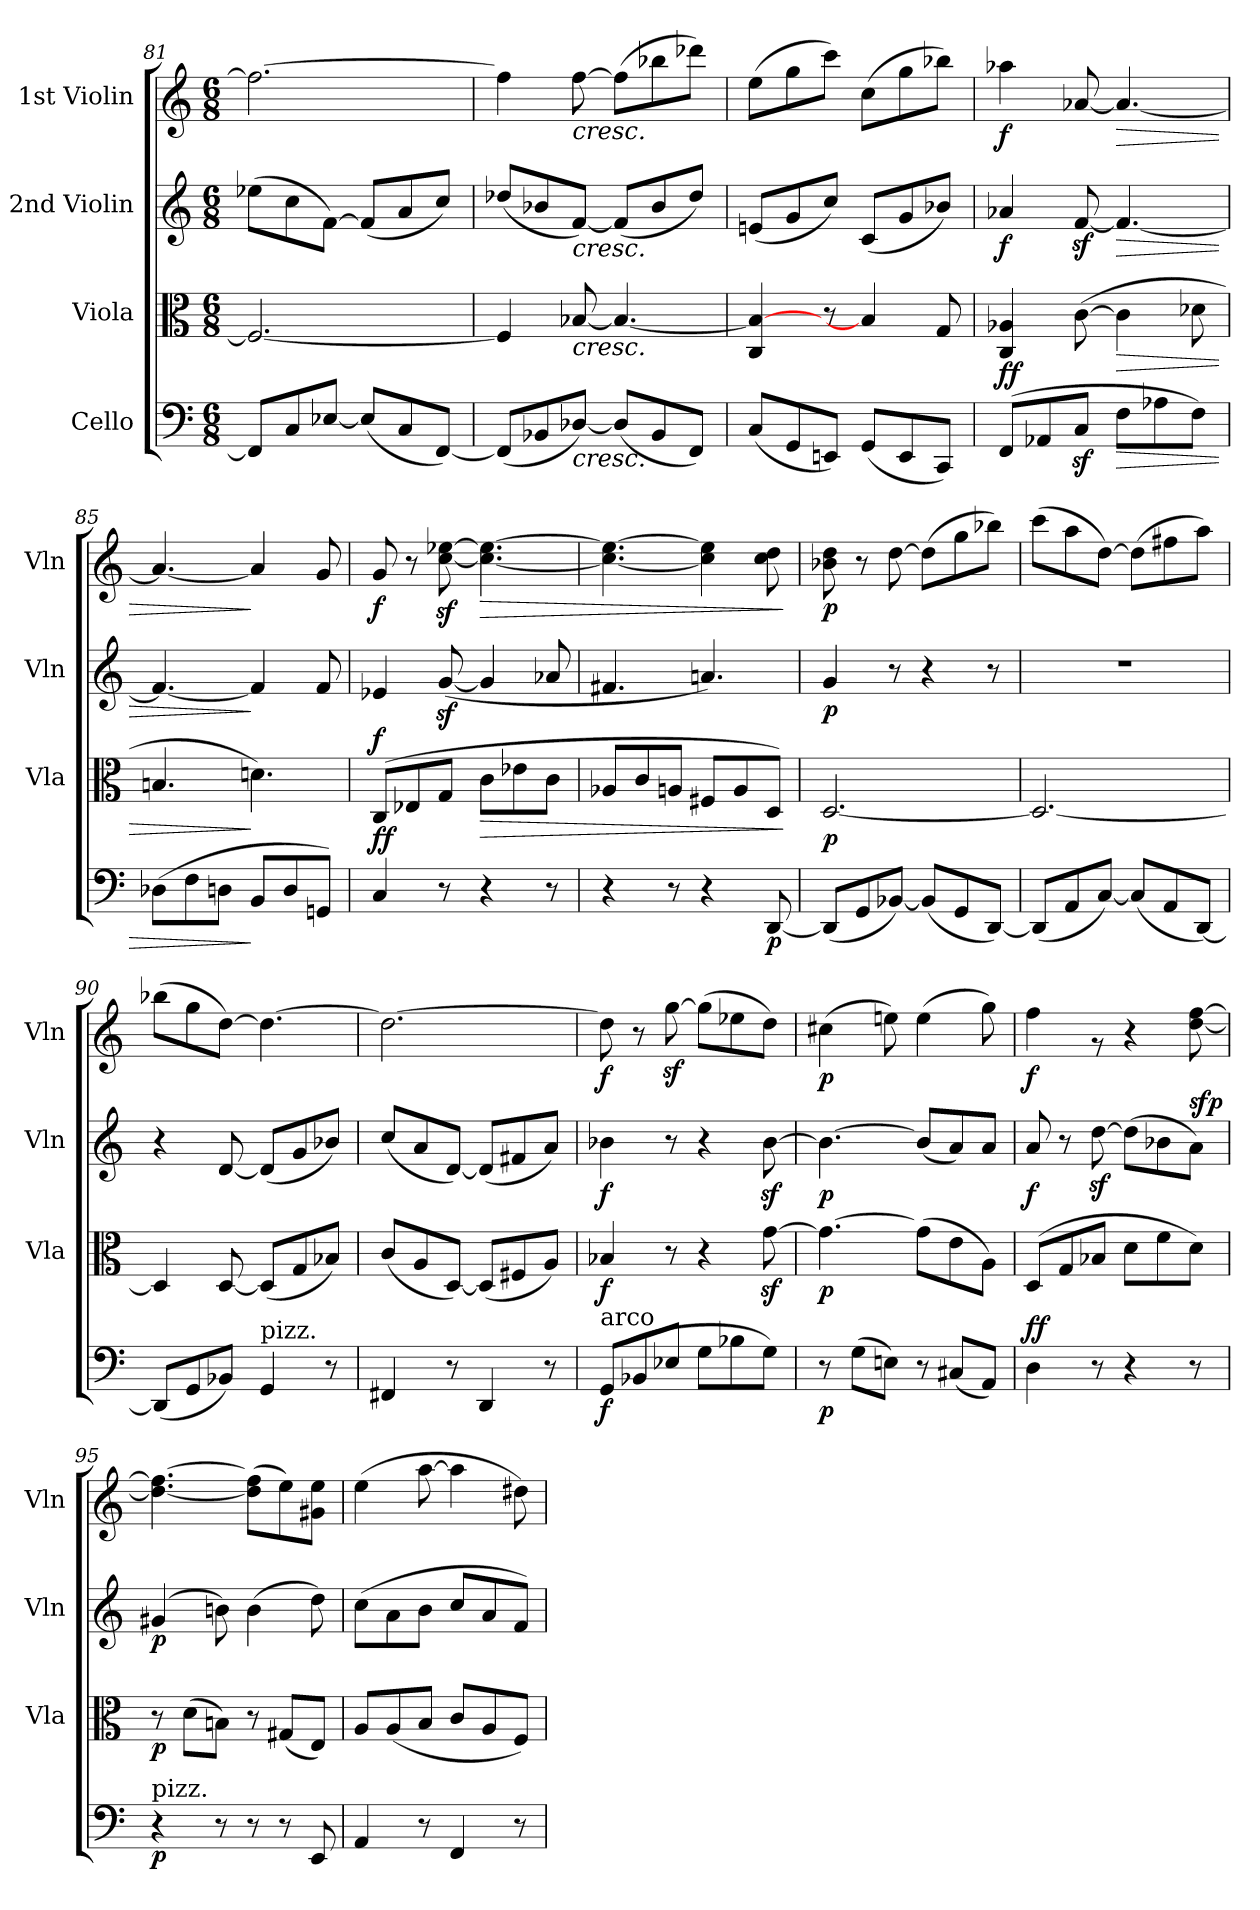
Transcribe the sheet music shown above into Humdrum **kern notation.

**kern	**dynam	**kern	**dynam	**kern	**dynam	**kern	**dynam
*part4	*part4	*part3	*part3	*part2	*part2	*part1	*part1
*staff4	*staff4	*staff3	*staff3	*staff2	*staff2	*staff1	*staff1
*I"Cello	*	*I"Viola	*	*I"2nd Violin	*	*I"1st Violin	*
*	*	*I'Vla	*	*I'Vln	*	*I'Vln	*
*clefF4	*	*clefC3	*	*clefG2	*	*clefG2	*
*k[]	*	*k[]	*	*k[]	*	*k[]	*
*M6/8	*	*M6/8	*	*M6/8	*	*M6/8	*
=81	=81	=81	=81	=81	=81	=81	=81
8FFL]	.	2.F_	.	(8ee-XL	.	2.ff_	.
8C	.	.	.	8cc	.	.	.
[8E-XJ	.	.	.	[8fJ)	.	.	.
(8E-L]	.	.	.	(8fL]	.	.	.
8C	.	.	.	8a	.	.	.
[8FFJ)	.	.	.	8ccJ)	.	.	.
=82	=82	=82	=82	=82	=82	=82	=82
(8FFL]	.	4F]	.	(8dd-XL	.	4ff]	.
8BB-X	.	.	.	8b-X	.	.	.
!	!	!	!	!	!	!LO:TX:b:i:t=cresc.	!
!	!	!	!	!LO:TX:b:i:t=cresc.	!	!	!
!	!	!LO:TX:b:i:t=cresc.	!	!	!	!	!
!LO:TX:b:i:t=cresc.	!	!	!	!	!	!	!
[8D-XJ)	.	[8B-X	.	[8fJ)	.	[8ff	.
(8D-L]	.	4.B-_	.	(8fL]	.	(8ffL]	.
8BB-	.	.	.	8b-	.	8bb-X	.
8FFJ)	.	.	.	8dd-J)	.	8ddd-XJ)	.
=83	=83	=83	=83	=83	=83	=83	=83
(8CL	.	4C 4B-_	.	(8enL	.	(8eeL	.
8GG	.	.	.	8g	.	8gg	.
8EEnJ)	.	8r	.	8ccJ)	.	8cccJ)	.
(8GGL	.	4B-]	.	(8cL	.	(8ccL	.
8EE	.	.	.	8g	.	8gg	.
8CCJ)	.	8G	.	8b-XJ)	.	8bb-XJ)	.
=84	=84	=84	=84	=84	=84	=84	=84
!	!LO:DY:a	!	!	!	!	!	!
(8FFL	ff	4C 4A-X	.	4a-X	f	4aa-X	f
8AA-X	.	.	.	.	.	.	.
8CzJ	.	([8c	.	[8fz>	.	[8a-X	.
!	!LO:HP:b	!	!LO:HP:b	!	!LO:HP:b	!	!LO:HP:b
8FL	>	4c]	>	4.f_	>	4.a-_	>
8A-X	.	.	.	.	.	.	.
8FJ)	.	8d-X	.	.	.	.	.
=85	=85	=85	=85	=85	=85	=85	=85
(8D-XL	.	4.Bn	.	4.f_	.	4.a-_	.
8F	.	.	.	.	.	.	.
8DnJ	.	.	.	.	.	.	.
8BBL	]	4.dn)	]	4f]	]	4a-]	]
8D	.	.	.	.	.	.	.
8GGnJ)	.	.	.	8f	.	8g	.
=86	=86	=86	=86	=86	=86	=86	=86
!	!LO:DY:a	!	!LO:DY:a	!	!	!	!
4C	ff	(8CL	f	4e-X	.	8g	f
.	.	8E-X	.	.	.	8r	.
8r	.	8GJ	.	([8gz	.	[8ccz [8ee-Xz	.
!	!	!	!LO:HP:b	!	!	!	!LO:HP:b
4r	.	8cL	>	4g]	.	4.cc_ 4.ee-_	>
.	.	8e-X	.	.	.	.	.
8r	.	8cJ	.	8a-X	.	.	.
=87	=87	=87	=87	=87	=87	=87	=87
4r	.	8A-XL	.	4.f#X	.	4.cc_ 4.ee-_	.
.	.	8c	.	.	.	.	.
8r	.	8AnJ	.	.	.	.	.
4r	.	8F#XL	.	4.an)	.	4cc] 4ee-]	.
.	.	8A	.	.	.	.	.
[8DD	p	8DJ)	.	.	.	8cc 8dd	.
.	.	.	]	.	.	.	]
=88	=88	=88	=88	=88	=88	=88	=88
!	!LO:DY:a	!	!	!	!	!	!
(8DDL]	p	[2.D	.	4g	p	8b-X 8dd	p
8GG	.	.	.	.	.	8r	.
[8BB-XJ)	.	.	.	8r	.	[8dd	.
(8BB-L]	.	.	.	4r	.	(8ddL]	.
8GG	.	.	.	.	.	8gg	.
[8DDJ)	.	.	.	8r	.	8bb-XJ)	.
=89	=89	=89	=89	=89	=89	=89	=89
(8DDL]	.	2.D_	.	2.r	.	(8cccL	.
8AA	.	.	.	.	.	8aa	.
[8CJ)	.	.	.	.	.	[8ddJ)	.
(8CL]	.	.	.	.	.	(8ddL]	.
8AA	.	.	.	.	.	8ff#X	.
[8DDJ)	.	.	.	.	.	8aaJ)	.
=90	=90	=90	=90	=90	=90	=90	=90
(8DDL]	.	4D]	.	4r	.	(8bb-XL	.
8GG	.	.	.	.	.	8gg	.
8BB-XJ)	.	[8D	.	[8d	.	[8ddJ)	.
!LO:TX:a:t=pizz.	!	!	!	!	!	!	!
4GG	.	(8DL]	.	(8dL]	.	4.dd_	.
.	.	8G	.	8g	.	.	.
8r	.	8B-XJ)	.	8b-XJ)	.	.	.
=91	=91	=91	=91	=91	=91	=91	=91
4FF#X	.	(8cL	.	(8ccL	.	2.dd_	.
.	.	8A	.	8a	.	.	.
8r	.	[8DJ)	.	[8dJ)	.	.	.
4DD	.	(8DL]	.	(8dL]	.	.	.
.	.	8F#X	.	8f#X	.	.	.
8r	.	8AJ)	.	8aJ)	.	.	.
=92	=92	=92	=92	=92	=92	=92	=92
!LO:TX:a:t=arco	!	!	!	!	!	!	!
(8GGL	f	4B-X	f	4b-X	f	8dd]	f
8BB-X	.	.	.	.	.	8r	.
8E-XJ	.	8r	.	8r	.	[8ggz	.
8GL	.	4r	.	4r	.	(8ggL]	.
8B-X	.	.	.	.	.	8ee-X	.
8GJ)	.	[8gz	.	[8b-z	.	8ddJ)	.
=93	=93	=93	=93	=93	=93	=93	=93
8r	p	4.g_	p	4.b-_	p	(4cc#X	p
(8GL	.	.	.	.	.	.	.
8EnJ)	.	.	.	.	.	8een)	.
8r	.	(8gL]	.	(8b-L]	.	(4ee	.
(8C#XL	.	8e	.	8a)	.	.	.
8AAJ)	.	8AJ)	.	8aJ	.	8gg)	.
=94	=94	=94	=94	=94	=94	=94	=94
!	!LO:DY:a	!	!	!	!	!	!
4D	ff	(8DL	.	8a	f	4ff	f
.	.	8G	.	8r	.	.	.
8r	.	8B-XJ	.	[8ddz	.	8rg	.
4r	.	8dL	.	(8ddL]	.	4r	.
.	.	8f	.	8b-X	.	.	.
!	!	!	!	!	!LO:DY:a	!	!
8r	.	8dJ)	.	8aJ)	sfp	[8dd [8ff	.
=95	=95	=95	=95	=95	=95	=95	=95
!LO:TX:a:t=pizz.	!	!	!	!	!	!	!
4r	p	8r	p	(4g#X	p	4.dd_ 4.ff_	.
.	.	(8dL	.	.	.	.	.
8r	.	8BnJ)	.	8bn)	.	.	.
8r	.	8r	.	(4b	.	(8dd] 8ff]L	.
8r	.	(8G#XL	.	.	.	8ee)	.
8EE	.	8EJ)	.	8dd)	.	8g#X 8eeJ	.
=96	=96	=96	=96	=96	=96	=96	=96
4AA	.	8AL	.	(8ccL	.	(4ee	.
.	.	(8A	.	8a	.	.	.
8r	.	8BJ	.	8bJ	.	[8aa	.
4FF	.	8cL	.	8ccL	.	4aa]	.
.	.	8A	.	8a	.	.	.
8r	.	8FJ)	.	8fJ)	.	8dd#X)	.
=	=	=	=	=	=	=	=
*-	*-	*-	*-	*-	*-	*-	*-
